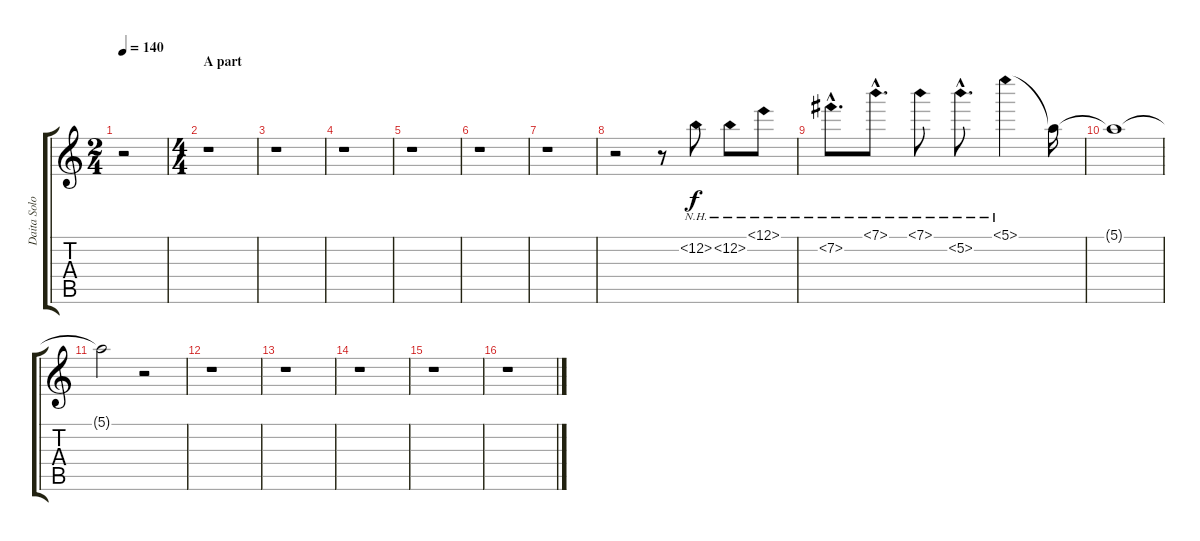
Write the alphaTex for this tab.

\track ("Daita Solo" "Daita Solo") {instrument distortionguitar}
\staff {score tabs}
\tuning (E4 B3 G3 D3 A2 E2) {hide}
\ts (2 4)
\tempo 140
\clef g2
\ks c
r.2{dy f instrument distortionguitar} |
\ts (4 4)
\section ("" "A part")
r.1 |
r.1 |
r.1 |
r.1 |
r.1 |
r.1 |
r.2 r.8 12.2{nh}.8 12.2{nh}.8 12.1{nh}.8 |
7.2{nh hac}.8{d} 7.1{nh hac}.8{d} 7.1{nh}.8 5.2{nh hac}.8{d} 5.1{nh}.4 5.1{t}.16 |
5.1{t}.1 |
5.1{t}.2 r.2 |
r.1 |
r.1 |
r.1 |
r.1 |
r.1
